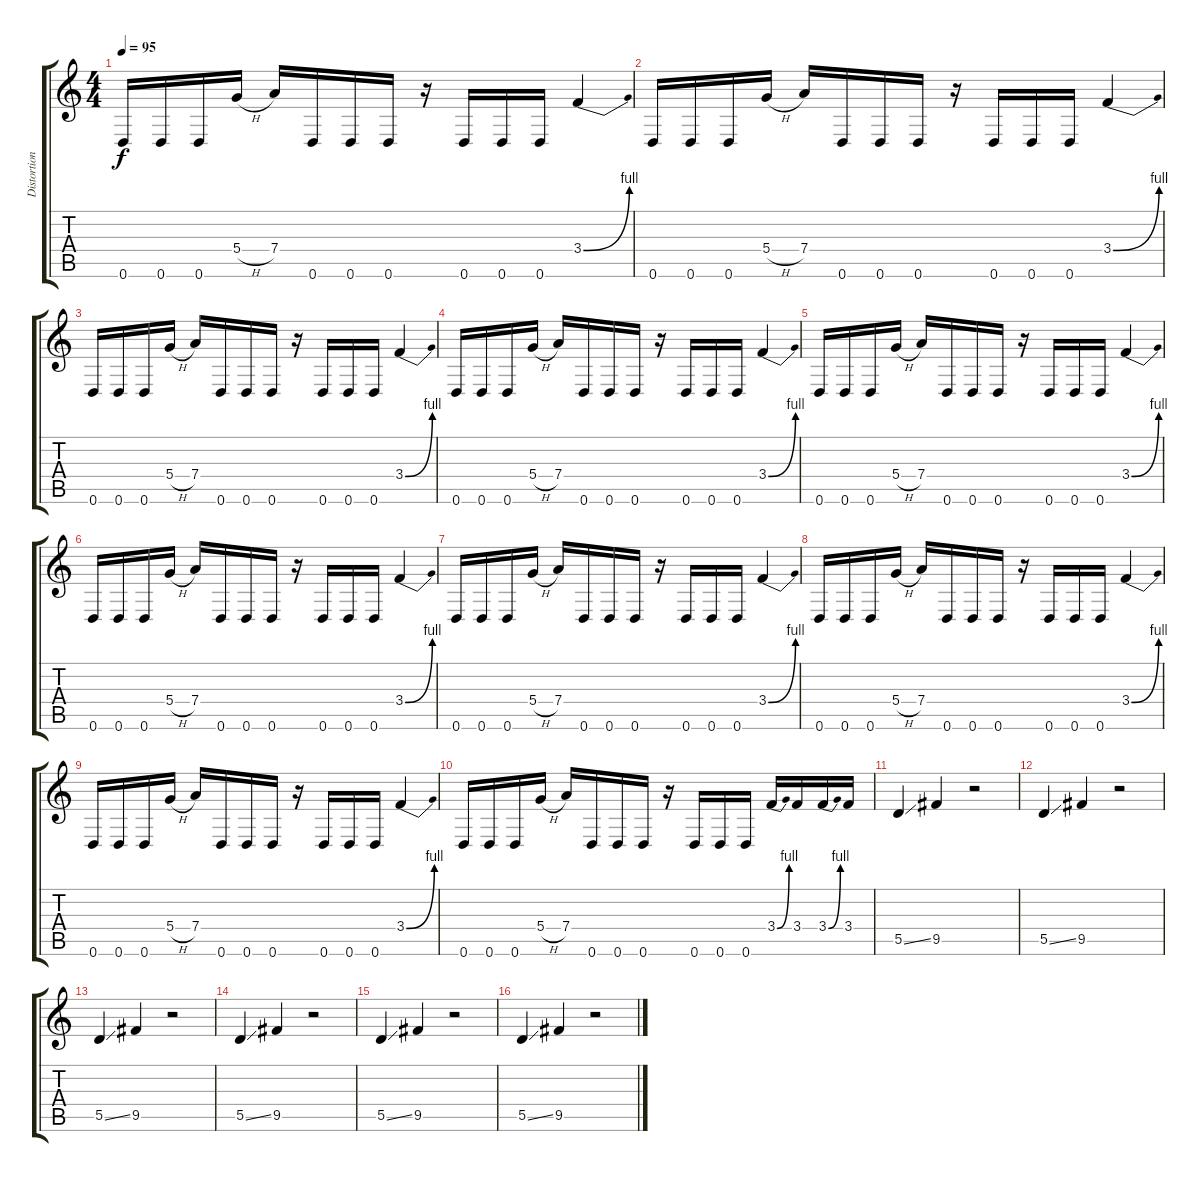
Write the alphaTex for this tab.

\track ("Distortion Guitar" "Distortion") {instrument distortionguitar}
\staff {score tabs}
\tuning (E4 B3 G3 D3 A2 D2) {hide}
\ts (4 4)
\tempo 95
\clef g2
\ks c
0.6.16{dy f} 0.6.16 0.6.16 5.4{h}.16 7.4.16 0.6.16 0.6.16 0.6.16 r.16 0.6.16 0.6.16 0.6.16 3.4{be (bend 0 0 60 4)}.4 |
0.6.16 0.6.16 0.6.16 5.4{h}.16 7.4.16 0.6.16 0.6.16 0.6.16 r.16 0.6.16 0.6.16 0.6.16 3.4{be (bend 0 0 60 4)}.4 |
0.6.16 0.6.16 0.6.16 5.4{h}.16 7.4.16 0.6.16 0.6.16 0.6.16 r.16 0.6.16 0.6.16 0.6.16 3.4{be (bend 0 0 60 4)}.4 |
0.6.16 0.6.16 0.6.16 5.4{h}.16 7.4.16 0.6.16 0.6.16 0.6.16 r.16 0.6.16 0.6.16 0.6.16 3.4{be (bend 0 0 60 4)}.4 |
0.6.16 0.6.16 0.6.16 5.4{h}.16 7.4.16 0.6.16 0.6.16 0.6.16 r.16 0.6.16 0.6.16 0.6.16 3.4{be (bend 0 0 60 4)}.4 |
0.6.16 0.6.16 0.6.16 5.4{h}.16 7.4.16 0.6.16 0.6.16 0.6.16 r.16 0.6.16 0.6.16 0.6.16 3.4{be (bend 0 0 60 4)}.4 |
0.6.16 0.6.16 0.6.16 5.4{h}.16 7.4.16 0.6.16 0.6.16 0.6.16 r.16 0.6.16 0.6.16 0.6.16 3.4{be (bend 0 0 60 4)}.4 |
0.6.16 0.6.16 0.6.16 5.4{h}.16 7.4.16 0.6.16 0.6.16 0.6.16 r.16 0.6.16 0.6.16 0.6.16 3.4{be (bend 0 0 60 4)}.4 |
0.6.16 0.6.16 0.6.16 5.4{h}.16 7.4.16 0.6.16 0.6.16 0.6.16 r.16 0.6.16 0.6.16 0.6.16 3.4{be (bend 0 0 60 4)}.4 |
0.6.16 0.6.16 0.6.16 5.4{h}.16 7.4.16 0.6.16 0.6.16 0.6.16 r.16 0.6.16 0.6.16 0.6.16 3.4{be (bend 0 0 60 4)}.16 3.4.16 3.4{be (bend 0 0 60 4)}.16 3.4.16 |
5.5{ss}.4 9.5.4 r.2 |
5.5{ss}.4 9.5.4 r.2 |
5.5{ss}.4 9.5.4 r.2 |
5.5{ss}.4 9.5.4 r.2 |
5.5{ss}.4 9.5.4 r.2 |
5.5{ss}.4 9.5.4 r.2
